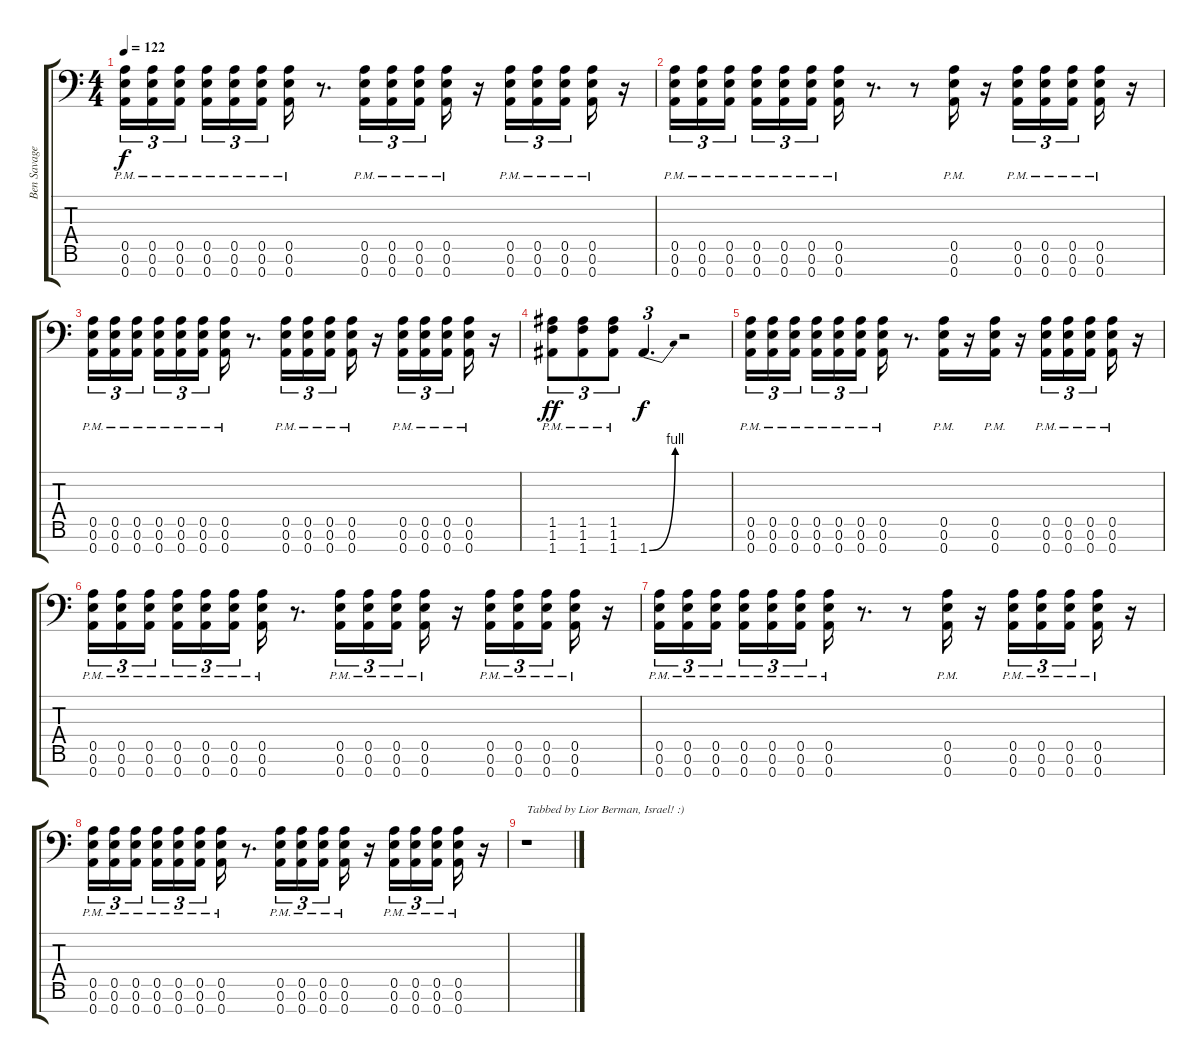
\track ("Ben Savage" "Ben Savage") {instrument distortionguitar}
\staff {score tabs}
\tuning (E4 B3 G3 D3 A2 E2 A1) {hide}
\ts (4 4)
\tempo 122
\clef f4
\ks c
(0.5{pm} 0.6{pm} 0.7{pm}).16{tu (3 2) dy f} (0.5{pm} 0.6{pm} 0.7{pm}).16{tu (3 2)} (0.5{pm} 0.6{pm} 0.7{pm}).16{tu (3 2) beam splitsecondary} (0.5{pm} 0.6{pm} 0.7{pm}).16{tu (3 2)} (0.5{pm} 0.6{pm} 0.7{pm}).16{tu (3 2)} (0.5{pm} 0.6{pm} 0.7{pm}).16{tu (3 2)} (0.5{pm} 0.6{pm} 0.7{pm}).16 r.8{d} (0.5{pm} 0.6{pm} 0.7{pm}).16{tu (3 2)} (0.5{pm} 0.6{pm} 0.7{pm}).16{tu (3 2)} (0.5{pm} 0.6{pm} 0.7{pm}).16{tu (3 2) beam splitsecondary} (0.5{pm} 0.6{pm} 0.7{pm}).16 r.16 (0.5{pm} 0.6{pm} 0.7{pm}).16{tu (3 2)} (0.5{pm} 0.6{pm} 0.7{pm}).16{tu (3 2)} (0.5{pm} 0.6{pm} 0.7{pm}).16{tu (3 2) beam splitsecondary} (0.5{pm} 0.6{pm} 0.7{pm}).16 r.16 |
(0.5{pm} 0.6{pm} 0.7{pm}).16{tu (3 2)} (0.5{pm} 0.6{pm} 0.7{pm}).16{tu (3 2)} (0.5{pm} 0.6{pm} 0.7{pm}).16{tu (3 2) beam splitsecondary} (0.5{pm} 0.6{pm} 0.7{pm}).16{tu (3 2)} (0.5{pm} 0.6{pm} 0.7{pm}).16{tu (3 2)} (0.5{pm} 0.6{pm} 0.7{pm}).16{tu (3 2)} (0.5{pm} 0.6{pm} 0.7{pm}).16 r.8{d} r.8 (0.5{pm} 0.6{pm} 0.7{pm}).16 r.16 (0.5{pm} 0.6{pm} 0.7{pm}).16{tu (3 2)} (0.5{pm} 0.6{pm} 0.7{pm}).16{tu (3 2)} (0.5{pm} 0.6{pm} 0.7{pm}).16{tu (3 2) beam splitsecondary} (0.5{pm} 0.6{pm} 0.7{pm}).16 r.16 |
(0.5{pm} 0.6{pm} 0.7{pm}).16{tu (3 2)} (0.5 0.6{pm} 0.7{pm}).16{tu (3 2)} (0.5{pm} 0.6{pm} 0.7{pm}).16{tu (3 2) beam splitsecondary} (0.5{pm} 0.6{pm} 0.7{pm}).16{tu (3 2)} (0.5{pm} 0.6{pm} 0.7{pm}).16{tu (3 2)} (0.5{pm} 0.6{pm} 0.7{pm}).16{tu (3 2)} (0.5{pm} 0.6{pm} 0.7{pm}).16 r.8{d} (0.5{pm} 0.6{pm} 0.7{pm}).16{tu (3 2)} (0.5{pm} 0.6{pm} 0.7{pm}).16{tu (3 2)} (0.5{pm} 0.6{pm} 0.7{pm}).16{tu (3 2) beam splitsecondary} (0.5{pm} 0.6{pm} 0.7{pm}).16 r.16 (0.5{pm} 0.6{pm} 0.7{pm}).16{tu (3 2)} (0.5{pm} 0.6{pm} 0.7{pm}).16{tu (3 2)} (0.5{pm} 0.6{pm} 0.7{pm}).16{tu (3 2) beam splitsecondary} (0.5{pm} 0.6{pm} 0.7{pm}).16 r.16 |
(1.5{pm} 1.6{pm} 1.7{pm}).8{tu (3 2) dy ff} (1.5{pm} 1.6{pm} 1.7{pm}).8{tu (3 2)} (1.5{pm} 1.6{pm} 1.7{pm}).8{tu (3 2)} 1.7{be (bend 0 0 60 4)}.4{d tu (3 2) dy f} r.2 |
(0.5{pm} 0.6{pm} 0.7{pm}).16{tu (3 2)} (0.5{pm} 0.6{pm} 0.7{pm}).16{tu (3 2)} (0.5{pm} 0.6{pm} 0.7{pm}).16{tu (3 2) beam splitsecondary} (0.5{pm} 0.6{pm} 0.7{pm}).16{tu (3 2)} (0.5{pm} 0.6{pm} 0.7{pm}).16{tu (3 2)} (0.5{pm} 0.6{pm} 0.7{pm}).16{tu (3 2)} (0.5{pm} 0.6{pm} 0.7{pm}).16 r.8{d} (0.5{pm} 0.6{pm} 0.7{pm}).16 r.16 (0.5{pm} 0.6{pm} 0.7{pm}).16 r.16 (0.5{pm} 0.6{pm} 0.7{pm}).16{tu (3 2)} (0.5{pm} 0.6{pm} 0.7{pm}).16{tu (3 2)} (0.5{pm} 0.6{pm} 0.7{pm}).16{tu (3 2) beam splitsecondary} (0.5{pm} 0.6{pm} 0.7{pm}).16 r.16 |
(0.5{pm} 0.6{pm} 0.7{pm}).16{tu (3 2)} (0.5{pm} 0.6{pm} 0.7{pm}).16{tu (3 2)} (0.5{pm} 0.6{pm} 0.7{pm}).16{tu (3 2) beam splitsecondary} (0.5{pm} 0.6{pm} 0.7{pm}).16{tu (3 2)} (0.5{pm} 0.6{pm} 0.7{pm}).16{tu (3 2)} (0.5{pm} 0.6{pm} 0.7{pm}).16{tu (3 2)} (0.5{pm} 0.6{pm} 0.7{pm}).16 r.8{d} (0.5{pm} 0.6{pm} 0.7{pm}).16{tu (3 2)} (0.5{pm} 0.6{pm} 0.7{pm}).16{tu (3 2)} (0.5{pm} 0.6{pm} 0.7{pm}).16{tu (3 2) beam splitsecondary} (0.5{pm} 0.6{pm} 0.7{pm}).16 r.16 (0.5{pm} 0.6{pm} 0.7{pm}).16{tu (3 2)} (0.5{pm} 0.6{pm} 0.7{pm}).16{tu (3 2)} (0.5{pm} 0.6{pm} 0.7{pm}).16{tu (3 2) beam splitsecondary} (0.5{pm} 0.6{pm} 0.7{pm}).16 r.16 |
(0.5 0.6{pm} 0.7{pm}).16{tu (3 2)} (0.5{pm} 0.6{pm} 0.7{pm}).16{tu (3 2)} (0.5{pm} 0.6{pm} 0.7{pm}).16{tu (3 2) beam splitsecondary} (0.5{pm} 0.6{pm} 0.7{pm}).16{tu (3 2)} (0.5{pm} 0.6{pm} 0.7{pm}).16{tu (3 2)} (0.5{pm} 0.6{pm} 0.7{pm}).16{tu (3 2)} (0.5{pm} 0.6{pm} 0.7{pm}).16 r.8{d} r.8 (0.5{pm} 0.6{pm} 0.7{pm}).16 r.16 (0.5{pm} 0.6{pm} 0.7{pm}).16{tu (3 2)} (0.5{pm} 0.6{pm} 0.7{pm}).16{tu (3 2)} (0.5{pm} 0.6{pm} 0.7{pm}).16{tu (3 2) beam splitsecondary} (0.5{pm} 0.6{pm} 0.7{pm}).16 r.16 |
(0.5{pm} 0.6{pm} 0.7{pm}).16{tu (3 2)} (0.5{pm} 0.6{pm} 0.7{pm}).16{tu (3 2)} (0.5{pm} 0.6{pm} 0.7{pm}).16{tu (3 2) beam splitsecondary} (0.5{pm} 0.6{pm} 0.7{pm}).16{tu (3 2)} (0.5{pm} 0.6{pm} 0.7{pm}).16{tu (3 2)} (0.5{pm} 0.6{pm} 0.7{pm}).16{tu (3 2)} (0.5{pm} 0.6{pm} 0.7{pm}).16 r.8{d} (0.5{pm} 0.6{pm} 0.7{pm}).16{tu (3 2)} (0.5{pm} 0.6{pm} 0.7{pm}).16{tu (3 2)} (0.5{pm} 0.6{pm} 0.7{pm}).16{tu (3 2) beam splitsecondary} (0.5{pm} 0.6{pm} 0.7{pm}).16 r.16 (0.5 0.6{pm} 0.7{pm}).16{tu (3 2)} (0.5{pm} 0.6{pm} 0.7{pm}).16{tu (3 2)} (0.5{pm} 0.6{pm} 0.7{pm}).16{tu (3 2) beam splitsecondary} (0.5{pm} 0.6{pm} 0.7{pm}).16 r.16 |
r.1{txt "Tabbed by Lior Berman, Israel! :)"}
